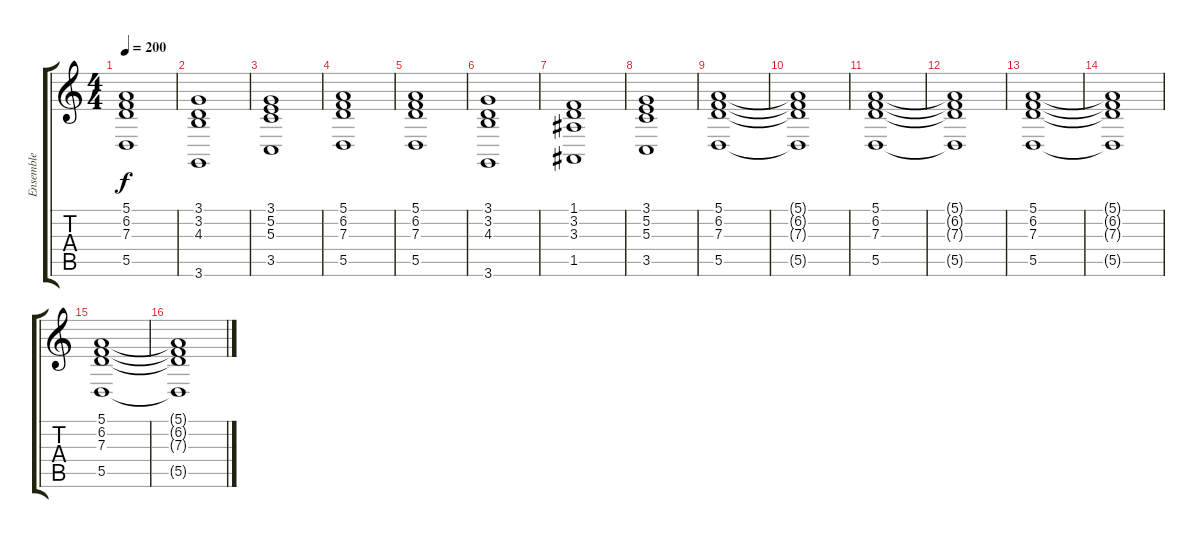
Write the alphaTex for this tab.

\track ("Ensemble" "Ensemble") {instrument stringensemble1}
\staff {score tabs}
\tuning (E4 B3 G3 D3 A2 E2) {hide}
\ts (4 4)
\section ("" "")
\tempo 200
\clef g2
\ks c
(5.1 6.2 7.3 5.5).1{dy f} |
(3.1 3.2 4.3 3.6).1 |
(3.1 5.2 5.3 3.5).1 |
(5.1 6.2 7.3 5.5).1 |
(5.1 6.2 7.3 5.5).1 |
(3.1 3.2 4.3 3.6).1 |
(1.1 3.2 3.3 1.5).1 |
(3.1 5.2 5.3 3.5).1 |
\section ("" "")
(5.1 6.2 7.3 5.5).1 |
(5.1{t} 6.2{t} 7.3{t} 5.5{t}).1 |
(5.1 6.2 7.3 5.5).1 |
(5.1{t} 6.2{t} 7.3{t} 5.5{t}).1 |
\section ("" "")
(5.1 6.2 7.3 5.5).1 |
(5.1{t} 6.2{t} 7.3{t} 5.5{t}).1 |
(5.1 6.2 7.3 5.5).1 |
(5.1{t} 6.2{t} 7.3{t} 5.5{t}).1
